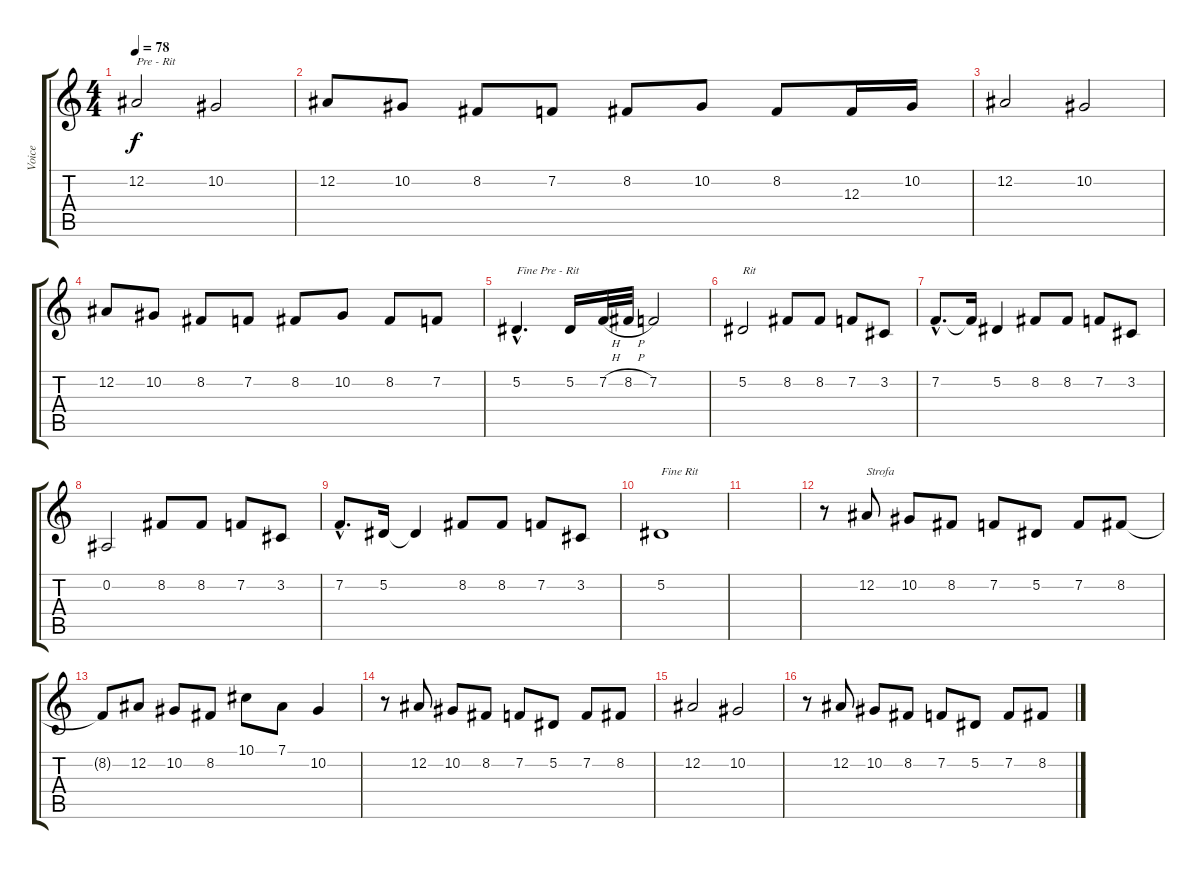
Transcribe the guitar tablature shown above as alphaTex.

\track ("Voice" "Voice") {instrument synthvoice}
\staff {score tabs}
\tuning (Eb4 Bb3 Gb3 Db3 Ab2 Eb2) {hide}
\ts (4 4)
\tempo 78
\clef g2
\ks c
12.2.2{txt "Pre - Rit" dy f} 10.2.2 |
12.2.8 10.2.8 8.2.8 7.2.8 8.2.8 10.2.8 8.2.8 12.3.16 10.2.16 |
12.2.2 10.2.2 |
12.2.8 10.2.8 8.2.8 7.2.8 8.2.8 10.2.8 8.2.8 7.2.8 |
5.2{hac}.4{d txt "Fine Pre - Rit"} 5.2.16 7.2{h}.32 8.2{h}.32 7.2.2 |
5.2.2{txt "Rit"} 8.2.8 8.2.8 7.2.8 3.2.8 |
7.2{hac}.8{d} 7.2{t}.16 5.2.4 8.2.8 8.2.8 7.2.8 3.2.8 |
0.2.2 8.2.8 8.2.8 7.2.8 3.2.8 |
7.2{hac}.8{d} 5.2.16 5.2{t}.4 8.2.8 8.2.8 7.2.8 3.2.8 |
5.2.1{txt "Fine Rit"} |
|
r.8 12.2.8{txt "Strofa"} 10.2.8 8.2.8 7.2.8 5.2.8 7.2.8 8.2.8 |
8.2{t}.8 12.2.8 10.2.8 8.2.8 10.1.8 7.1.8 10.2.4 |
r.8 12.2.8 10.2.8 8.2.8 7.2.8 5.2.8 7.2.8 8.2.8 |
12.2.2 10.2.2 |
r.8 12.2.8 10.2.8 8.2.8 7.2.8 5.2.8 7.2.8 8.2.8
